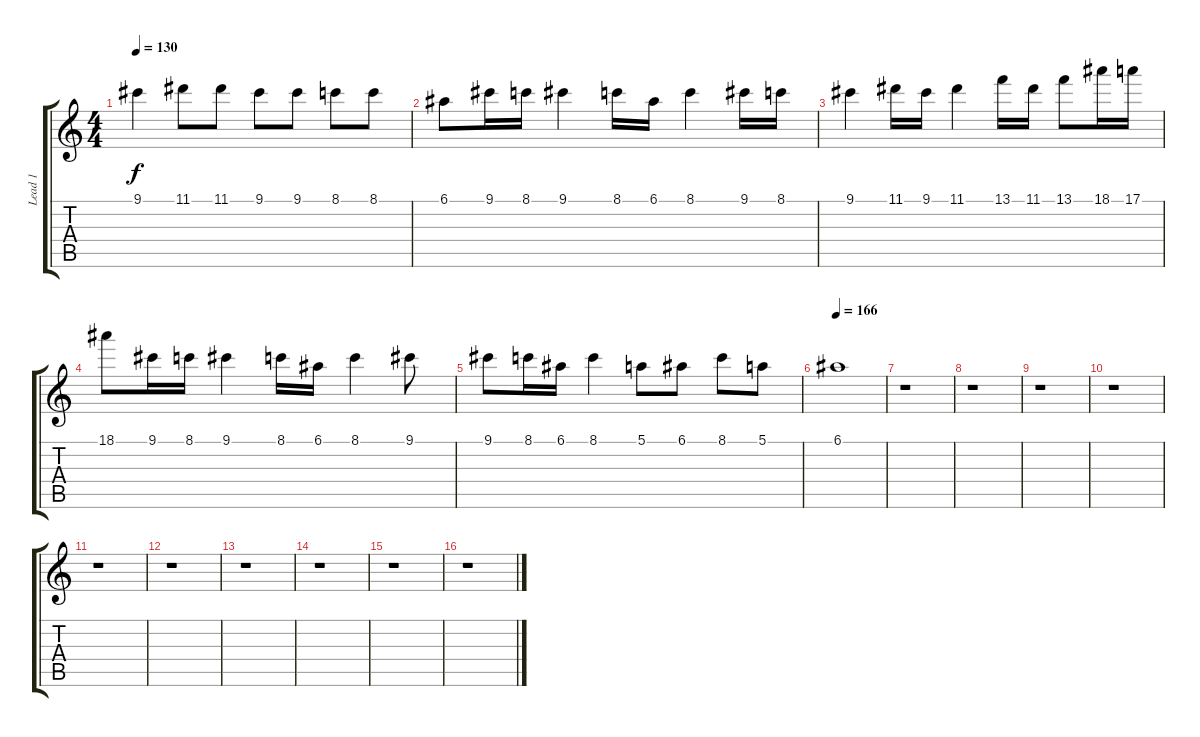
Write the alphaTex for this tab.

\track ("Lead 1" "Lead 1") {instrument overdrivenguitar}
\staff {score tabs}
\tuning (E4 B3 G3 D3 A2 E2) {hide}
\ts (4 4)
\tempo 130
\clef g2
\ks c
9.1.4{dy f} 11.1.8 11.1.8 9.1.8 9.1.8 8.1.8 8.1.8 |
6.1.8 9.1.16 8.1.16 9.1.4 8.1.16 6.1.16 8.1.4 9.1.16 8.1.16 |
9.1.4 11.1.16 9.1.16 11.1.4 13.1.16 11.1.16 13.1.8 18.1.16 17.1.16 |
18.1.8 9.1.16 8.1.16 9.1.4 8.1.16 6.1.16 8.1.4 9.1.8 |
9.1.8 8.1.16 6.1.16 8.1.4 5.1.8 6.1.8 8.1.8 5.1.8 |
\section ("" "")
\tempo 166
6.1.1 |
r.1 |
r.1 |
r.1 |
r.1 |
r.1 |
r.1 |
r.1 |
\section ("" "")
r.1 |
r.1 |
r.1
